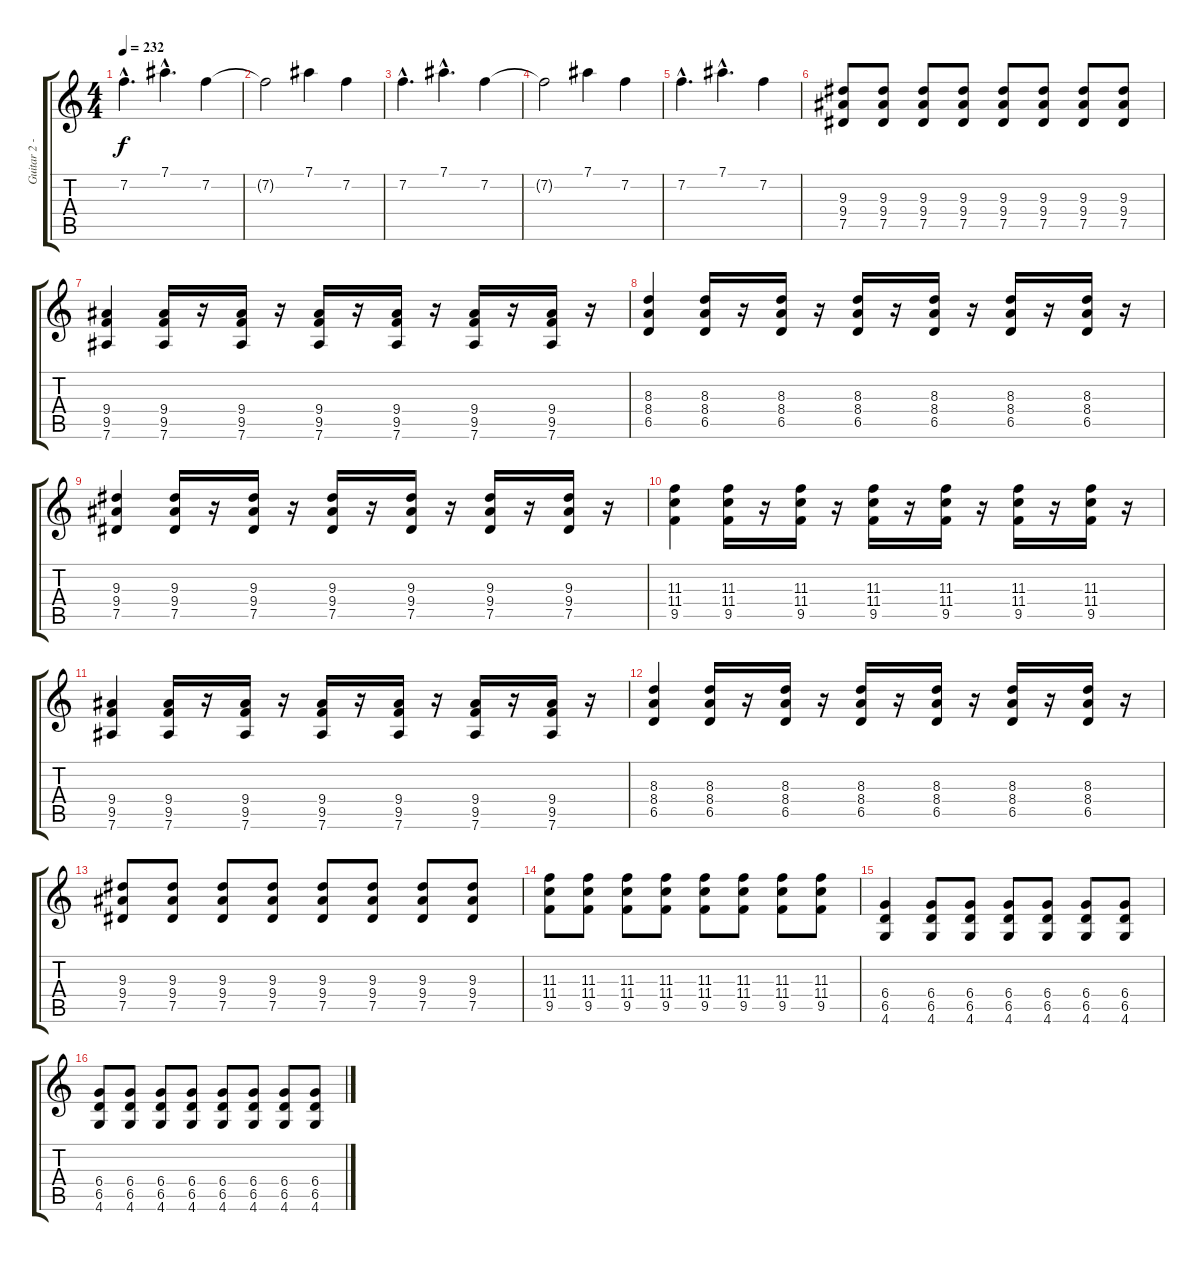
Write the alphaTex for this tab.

\track ("Guitar 2 - Erik" "Guitar 2 -") {instrument distortionguitar}
\staff {score tabs}
\tuning (Eb4 Bb3 Gb3 Db3 Ab2 Eb2) {hide}
\ts (4 4)
\tempo 232
\clef g2
\ks c
7.2{hac}.4{d dy f} 7.1{hac}.4{d} 7.2.4 |
7.2{t}.2 7.1.4 7.2.4 |
7.2{hac}.4{d} 7.1{hac}.4{d} 7.2.4 |
7.2{t}.2 7.1.4 7.2.4 |
7.2{hac}.4{d} 7.1{hac}.4{d} 7.2.4 |
(9.3 9.4 7.5).8 (9.3 9.4 7.5).8 (9.3 9.4 7.5).8 (9.3 9.4 7.5).8 (9.3 9.4 7.5).8 (9.3 9.4 7.5).8 (9.3 9.4 7.5).8 (9.3 9.4 7.5).8 |
(9.4 9.5 7.6).4 (9.4 9.5 7.6).16 r.16 (9.4 9.5 7.6).16 r.16 (9.4 9.5 7.6).16 r.16 (9.4 9.5 7.6).16 r.16 (9.4 9.5 7.6).16 r.16 (9.4 9.5 7.6).16 r.16 |
(8.3 8.4 6.5).4 (8.3 8.4 6.5).16 r.16 (8.3 8.4 6.5).16 r.16 (8.3 8.4 6.5).16 r.16 (8.3 8.4 6.5).16 r.16 (8.3 8.4 6.5).16 r.16 (8.3 8.4 6.5).16 r.16 |
(9.3 9.4 7.5).4 (9.3 9.4 7.5).16 r.16 (9.3 9.4 7.5).16 r.16 (9.3 9.4 7.5).16 r.16 (9.3 9.4 7.5).16 r.16 (9.3 9.4 7.5).16 r.16 (9.3 9.4 7.5).16 r.16 |
(11.3 11.4 9.5).4 (11.3 11.4 9.5).16 r.16 (11.3 11.4 9.5).16 r.16 (11.3 11.4 9.5).16 r.16 (11.3 11.4 9.5).16 r.16 (11.3 11.4 9.5).16 r.16 (11.3 11.4 9.5).16 r.16 |
(9.4 9.5 7.6).4 (9.4 9.5 7.6).16 r.16 (9.4 9.5 7.6).16 r.16 (9.4 9.5 7.6).16 r.16 (9.4 9.5 7.6).16 r.16 (9.4 9.5 7.6).16 r.16 (9.4 9.5 7.6).16 r.16 |
(8.3 8.4 6.5).4 (8.3 8.4 6.5).16 r.16 (8.3 8.4 6.5).16 r.16 (8.3 8.4 6.5).16 r.16 (8.3 8.4 6.5).16 r.16 (8.3 8.4 6.5).16 r.16 (8.3 8.4 6.5).16 r.16 |
(9.3 9.4 7.5).8 (9.3 9.4 7.5).8 (9.3 9.4 7.5).8 (9.3 9.4 7.5).8 (9.3 9.4 7.5).8 (9.3 9.4 7.5).8 (9.3 9.4 7.5).8 (9.3 9.4 7.5).8 |
(11.3 11.4 9.5).8 (11.3 11.4 9.5).8 (11.3 11.4 9.5).8 (11.3 11.4 9.5).8 (11.3 11.4 9.5).8 (11.3 11.4 9.5).8 (11.3 11.4 9.5).8 (11.3 11.4 9.5).8 |
(6.4 6.5 4.6).4 (6.4 6.5 4.6).8 (6.4 6.5 4.6).8 (6.4 6.5 4.6).8 (6.4 6.5 4.6).8 (6.4 6.5 4.6).8 (6.4 6.5 4.6).8 |
(6.4 6.5 4.6).8 (6.4 6.5 4.6).8 (6.4 6.5 4.6).8 (6.4 6.5 4.6).8 (6.4 6.5 4.6).8 (6.4 6.5 4.6).8 (6.4 6.5 4.6).8 (6.4 6.5 4.6).8
